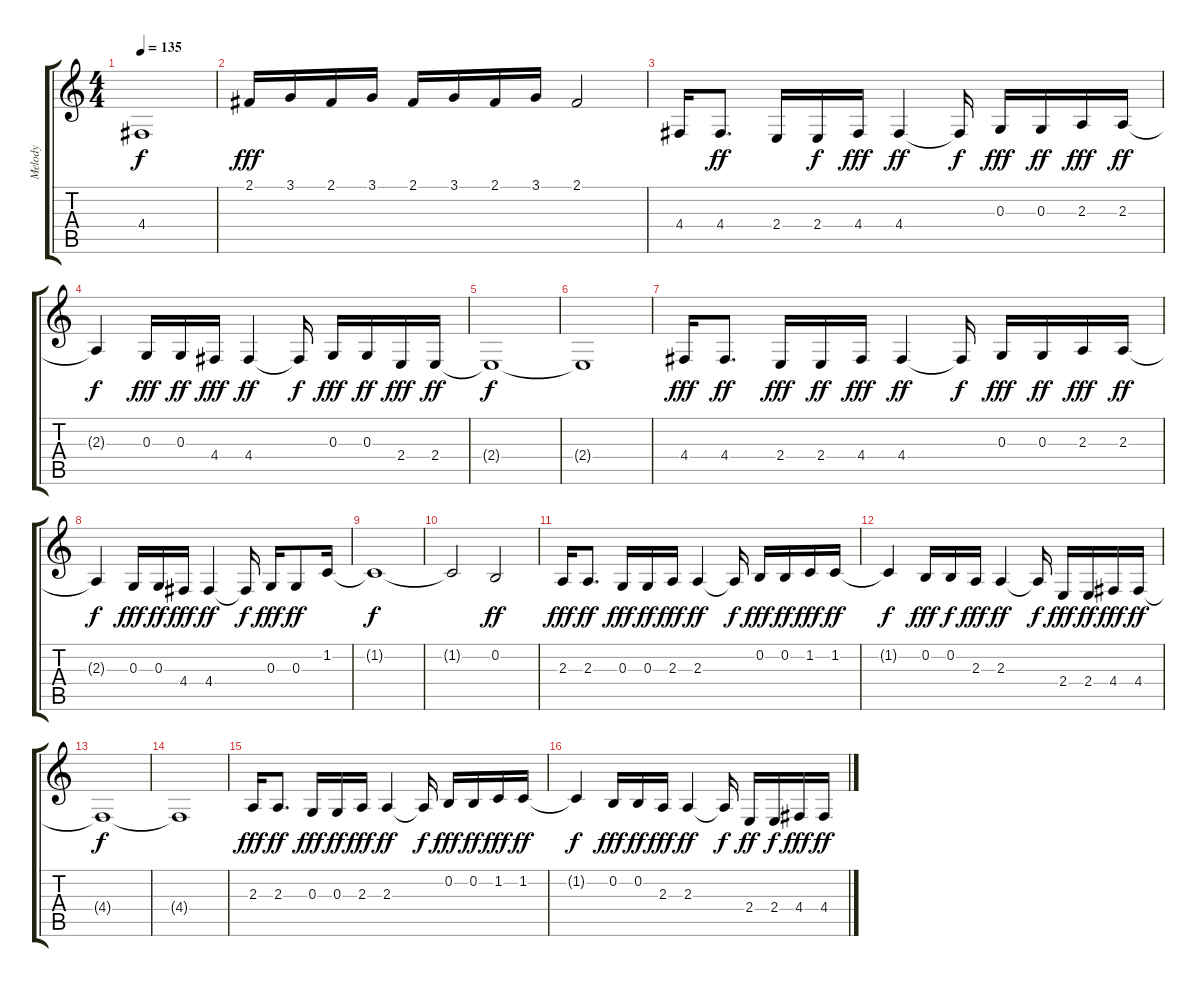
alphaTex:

\track ("Melody" "Melody") {instrument lead8bassandlead}
\staff {score tabs}
\tuning (E4 B3 G3 D3 A2 E2) {hide}
\ts (4 4)
\tempo 135
\clef g2
\ks c
4.4{t}.1{dy f} |
2.1.16{dy fff} 3.1.16 2.1.16 3.1.16 2.1.16 3.1.16 2.1.16 3.1.16 2.1.2 |
4.4.16 4.4.8{d dy ff} 2.4.16 2.4.16{dy f} 4.4.16{dy fff} 4.4.4{dy ff} 4.4{t}.16{dy f} 0.3.16{dy fff} 0.3.16{dy ff} 2.3.16{dy fff} 2.3.16{dy ff} |
2.3{t}.4{dy f} 0.3.16{dy fff} 0.3.16{dy ff} 4.4.16{dy fff} 4.4.4{dy ff} 4.4{t}.16{dy f} 0.3.16{dy fff} 0.3.16{dy ff} 2.4.16{dy fff} 2.4.16{dy ff} |
2.4{t}.1{dy f} |
2.4{t}.1 |
4.4.16{dy fff} 4.4.8{d dy ff} 2.4.16{dy fff} 2.4.16{dy ff} 4.4.16{dy fff} 4.4.4{dy ff} 4.4{t}.16{dy f} 0.3.16{dy fff} 0.3.16{dy ff} 2.3.16{dy fff} 2.3.16{dy ff} |
2.3{t}.4{dy f} 0.3.16{dy fff} 0.3.16{dy ff} 4.4.16{dy fff} 4.4.4{dy ff} 4.4{t}.16{dy f} 0.3.16{dy fff} 0.3.8{dy ff} 1.2.16 |
1.2{t}.1{dy f} |
1.2{t}.2 0.2.2{dy ff} |
2.3.16{dy fff} 2.3.8{d dy ff} 0.3.16{dy fff} 0.3.16{dy ff} 2.3.16{dy fff} 2.3.4{dy ff} 2.3{t}.16{dy f} 0.2.16{dy fff} 0.2.16{dy ff} 1.2.16{dy fff} 1.2.16{dy ff} |
1.2{t}.4{dy f} 0.2.16{dy fff} 0.2.16{dy f} 2.3.16{dy fff} 2.3.4{dy ff} 2.3{t}.16{dy f} 2.4.16{dy fff} 2.4.16{dy ff} 4.4.16{dy fff} 4.4.16{dy ff} |
4.4{t}.1{dy f} |
4.4{t}.1 |
2.3.16{dy fff} 2.3.8{d dy ff} 0.3.16{dy fff} 0.3.16{dy ff} 2.3.16{dy fff} 2.3.4{dy ff} 2.3{t}.16{dy f} 0.2.16{dy fff} 0.2.16{dy ff} 1.2.16{dy fff} 1.2.16{dy ff} |
1.2{t}.4{dy f} 0.2.16{dy fff} 0.2.16{dy ff} 2.3.16{dy fff} 2.3.4{dy ff} 2.3{t}.16{dy f} 2.4.16{dy ff} 2.4.16{dy f} 4.4.16{dy fff} 4.4.16{dy ff}
